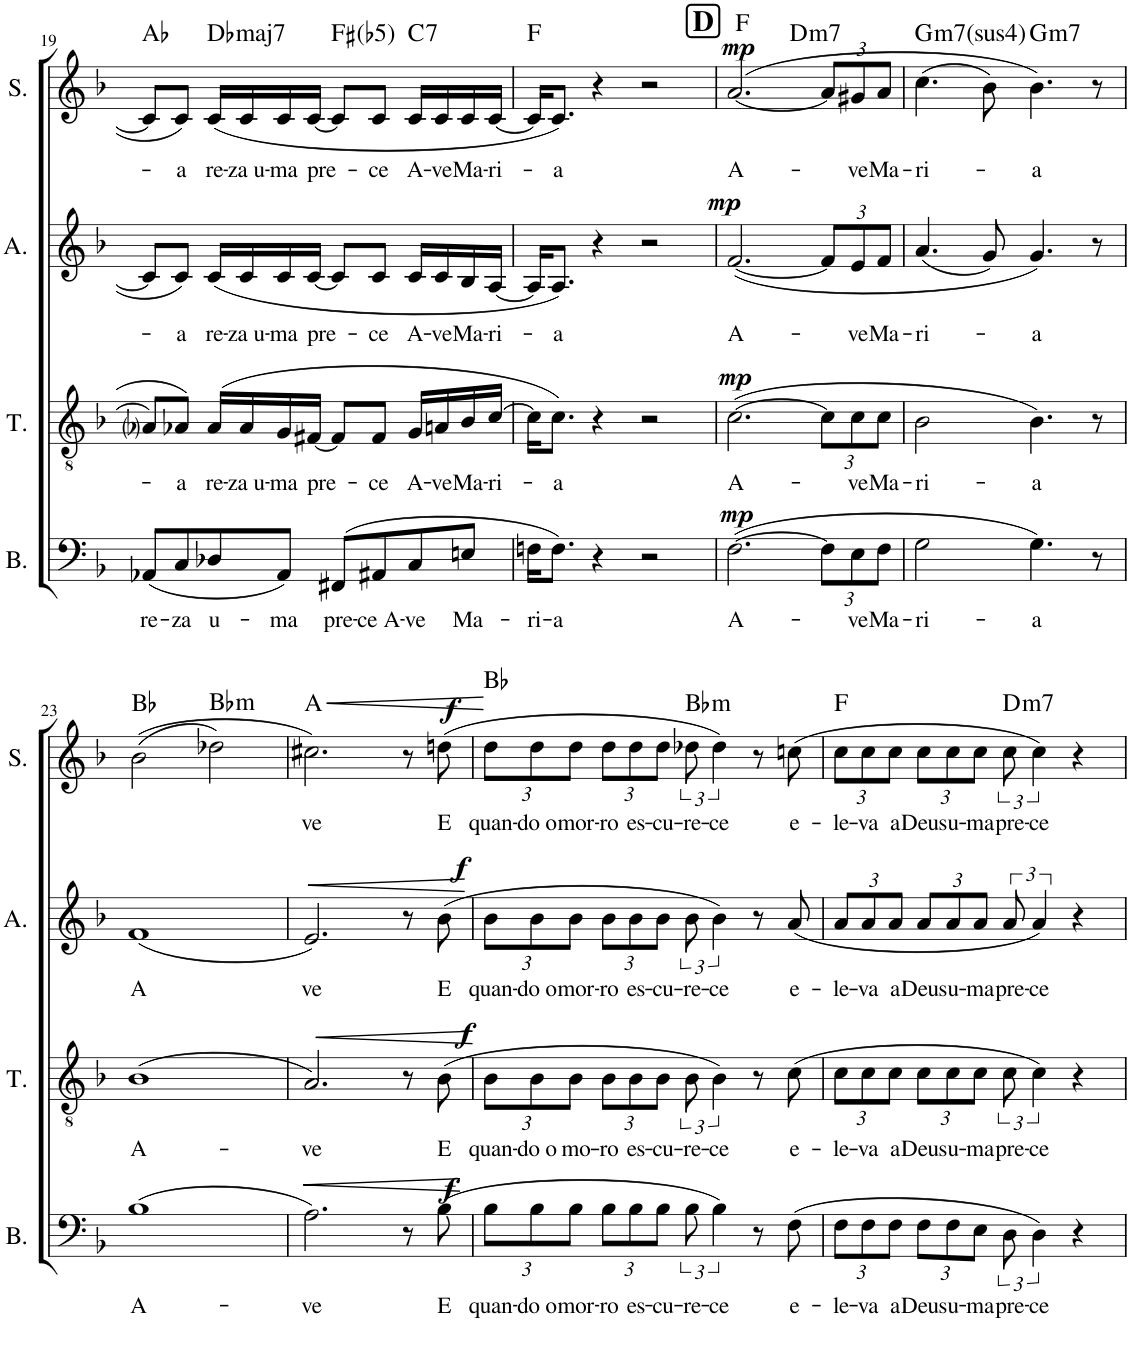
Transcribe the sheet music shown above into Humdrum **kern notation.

**kern	**text	**dynam	**kern	**text	**dynam	**kern	**text	**dynam	**kern	**text	**dynam	**harte
*part4	*part4	*part4	*part3	*part3	*part3	*part2	*part2	*part2	*part1	*part1	*part1	*part1
*staff4	*staff4	*staff4	*staff3	*staff3	*staff3	*staff2	*staff2	*staff2	*staff1	*staff1	*staff1	*
*I"Bass	*	*	*I"Tenor	*	*	*I"Alto	*	*	*I"Soprano	*	*	*
*I'B.	*	*	*I'T.	*	*	*I'A.	*	*	*I'S.	*	*	*
!!LO:PB:g=z
*clefF4	*	*	*clefGv2	*	*	*clefG2	*	*	*clefG2	*	*	*
*k[b-]	*	*	*k[b-]	*	*	*k[b-]	*	*	*k[b-]	*	*	*
*M4/4	*	*	*M4/4	*	*	*M4/4	*	*	*M4/4	*	*	*
=19	=19	=19	=19	=19	=19	=19	=19	=19	=19	=19	=19	=19
!	!LO:LY:b	!	!	!	!	!	!	!	!	!	!	!
(8AA-X/L	re-	.	8A-i/L	.	.	8c/L]	.	.	8c/L]	.	.	Ab:maj
!	!LO:LY:b	!	!	!LO:LY:b	!	!	!LO:LY:b	!	!	!LO:LY:b	!	!
8C/	-za	.	8A-X/J	-a	.	8c/J	-a	.	8c/J	-a	.	.
!	!LO:LY:b	!	!	!LO:LY:b	!	!	!LO:LY:b	!	!	!LO:LY:b	!	!LO:H:kt=maj7
8D-X/	u-	.	(16A-/LL	re-	.	(16c/LL	re-	.	(16c/LL	re-	.	Db:maj7
!	!	!	!	!LO:LY:b	!	!	!LO:LY:b	!	!	!LO:LY:b	!	!
.	.	.	16A-/	-za u-	.	16c/	-za u-	.	16c/	-za u-	.	.
!	!LO:LY:b	!	!	!LO:LY:b	!	!	!LO:LY:b	!	!	!LO:LY:b	!	!
8AA-/J)	-ma	.	16G/	-ma	.	16c/	-ma	.	16c/	-ma	.	.
!	!	!	!	!LO:LY:b	!	!	!LO:LY:b	!	!	!LO:LY:b	!	!
.	.	.	[16F#X/JJ	pre-	.	[16c/JJ	pre-	.	[16c/JJ	pre-	.	.
!	!LO:LY:b	!	!	!	!	!	!	!	!	!	!	!
(8FF#X/L	pre-	.	8F#/L]	.	.	8c/L]	.	.	8c/L]	.	.	F#:(3,b5)
!	!LO:LY:b	!	!	!LO:LY:b	!	!	!LO:LY:b	!	!	!LO:LY:b	!	!
8AA#X/	-ce A-	.	8F#/J	-ce	.	8c/J	-ce	.	8c/J	-ce	.	.
!	!LO:LY:b	!	!	!LO:LY:b	!	!	!LO:LY:b	!	!	!LO:LY:b	!	!LO:H:kt=7
8C/	-ve	.	16G/LL	A-	.	16c/LL	A-	.	16c/LL	A-	.	C:7
!	!	!	!	!LO:LY:b	!	!	!LO:LY:b	!	!	!LO:LY:b	!	!
.	.	.	16An/	-ve	.	16c/	-ve	.	16c/	-ve	.	.
!	!LO:LY:b	!	!	!LO:LY:b	!	!	!LO:LY:b	!	!	!LO:LY:b	!	!
8En/J	Ma-	.	16B-/	Ma-	.	16B-/	Ma-	.	16c/	Ma-	.	.
!	!	!	!	!LO:LY:b	!	!	!LO:LY:b	!	!	!LO:LY:b	!	!
.	.	.	[16c/JJ	-ri-	.	[16A/JJ	-ri-	.	[16c/JJ	-ri-	.	.
=20	=20	=20	=20	=20	=20	=20	=20	=20	=20	=20	=20	=20
!	!LO:LY:b	!	!	!	!	!	!	!	!	!	!	!
16Fn\KL	-ri-	.	16c\KL]	.	.	16A/KL]	.	.	16c/KL]	.	.	F:maj
!	!LO:LY:b	!	!	!LO:LY:b	!	!	!LO:LY:b	!	!	!LO:LY:b	!	!
8.F\J)	-a	.	8.c\J)	-a	.	8.A/J)	-a	.	8.c/J)	-a	.	.
4r	.	.	4r	.	.	4r	.	.	4r	.	.	.
2r	.	.	2r	.	.	2r	.	.	2r	.	.	.
!!LO:REH:place=s1:a:B:cj:fs=14:t=D
=21	=21	=21	=21	=21	=21	=21	=21	=21	=21	=21	=21	=21
!	!LO:LY:b	!LO:DY:a	!	!LO:LY:b	!LO:DY:a	!	!LO:LY:b	!LO:DY:a	!	!LO:LY:b	!LO:DY:a	!
*	*	*	*	*	*	*	*	*	*^	*	*	*
([2.F\	A-	mp	([2.c\	A-	mp	([2.f/	A-	mp	([2.a/	2ryy	A-	mp	F:maj
!	!	!	!	!	!	!	!	!	!	!	!	!	!LO:H:kt=m7
.	.	.	.	.	.	.	.	.	.	2ryy	.	.	D:min7
*Xbrackettup	*	*	*Xbrackettup	*	*	*Xbrackettup	*	*	*Xbrackettup	*	*	*	*
12F\L]	.	.	12c\L]	.	.	12f/L]	.	.	12a/L]	.	.	.	.
!	!LO:LY:b	!	!	!LO:LY:b	!	!	!LO:LY:b	!	!	!	!LO:LY:b	!	!
12E\	-ve	.	12c\	-ve	.	12e/	-ve	.	12g#X/	.	-ve	.	.
!	!LO:LY:b	!	!	!LO:LY:b	!	!	!LO:LY:b	!	!	!	!LO:LY:b	!	!
12F\J	Ma-	.	12c\J	Ma-	.	12f/J	Ma-	.	12a/J	.	Ma-	.	.
=22	=22	=22	=22	=22	=22	=22	=22	=22	=22	=22	=22	=22	=22
!	!LO:LY:b	!	!	!LO:LY:b	!	!	!LO:LY:b	!	!	!	!LO:LY:b	!	!LO:H:kt=74
*	*	*	*	*	*	*	*	*	*v	*v	*	*	*
2G\	-ri-	.	2B-\	-ri-	.	(4.a/	-ri-	.	(4.cc\	-ri-	.	G:sus4(7)
.	.	.	.	.	.	8g/)	.	.	8b-\)	.	.	.
!	!LO:LY:b	!	!	!LO:LY:b	!	!	!LO:LY:b	!	!	!LO:LY:b	!	!LO:H:kt=m7
4.G\)	-a	.	4.B-\)	-a	.	4.g/)	-a	.	4.b-\)	-a	.	G:min7
8r	.	.	8r	.	.	8r	.	.	8r	.	.	.
!!LO:LB:g=z
=23	=23	=23	=23	=23	=23	=23	=23	=23	=23	=23	=23	=23
!	!LO:LY:b	!	!	!LO:LY:b	!	!	!LO:LY:b	!	!	!	!	!
(1B-	A-	.	(1B-	A-	.	(1f	A	.	((2b-\	.	.	Bb:maj
!	!	!	!	!	!	!	!	!	!	!	!	!LO:H:kt=m
.	.	.	.	.	.	.	.	.	2dd-X\)	.	.	Bb:min
=24	=24	=24	=24	=24	=24	=24	=24	=24	=24	=24	=24	=24
!	!LO:LY:b	!LO:HP:b	!	!LO:LY:b	!LO:HP:b	!	!LO:LY:b	!LO:HP:b	!	!LO:LY:b	!LO:HP:b	!
2.A\)	-ve	<	2.A/)	-ve	<	2.e/)	ve	<	2.cc#X\)	-ve	<	A:maj
8r	.	.	8r	.	.	8r	.	.	8r	.	.	.
!	!LO:LY:b	!LO:DY:a	!	!LO:LY:b	!LO:DY:a	!	!LO:LY:b	!LO:DY:a	!	!LO:LY:b	!LO:DY:a	!
(8B-\	E	f	(8B-\	E	f	(8b-\	E	f	(8ddn\	E	f	.
.	.	[	.	.	[	.	.	[	.	.	[	.
=25	=25	=25	=25	=25	=25	=25	=25	=25	=25	=25	=25	=25
!	!LO:LY:b	!	!	!LO:LY:b	!	!	!LO:LY:b	!	!	!LO:LY:b	!	!
12B-\L	quan-	.	12B-\L	quan-	.	12b-\L	quan-	.	12dd\L	quan-	.	Bb:maj
!	!LO:LY:b	!	!	!LO:LY:b	!	!	!LO:LY:b	!	!	!LO:LY:b	!	!
12B-\	-do o	.	12B-\	-do o	.	12b-\	-do o	.	12dd\	-do o	.	.
!	!LO:LY:b	!	!	!LO:LY:b	!	!	!LO:LY:b	!	!	!LO:LY:b	!	!
12B-\J	mor-	.	12B-\J	mo-	.	12b-\J	mor-	.	12dd\J	mor-	.	.
!	!LO:LY:b	!	!	!LO:LY:b	!	!	!LO:LY:b	!	!	!LO:LY:b	!	!
12B-\L	-ro	.	12B-\L	-ro	.	12b-\L	-ro	.	12dd\L	-ro	.	.
!	!LO:LY:b	!	!	!LO:LY:b	!	!	!LO:LY:b	!	!	!LO:LY:b	!	!
12B-\	es-	.	12B-\	es-	.	12b-\	es-	.	12dd\	es-	.	.
!	!LO:LY:b	!	!	!LO:LY:b	!	!	!LO:LY:b	!	!	!LO:LY:b	!	!
12B-\J	-cu-	.	12B-\J	-cu-	.	12b-\J	-cu-	.	12dd\J	-cu-	.	.
*brackettup	*	*	*	*	*	*	*	*	*	*	*	*
!	!LO:LY:b	!	!	!	!	!	!	!	!	!	!	!
*	*	*	*brackettup	*	*	*	*	*	*	*	*	*
!	!	!	!	!LO:LY:b	!	!	!	!	!	!	!	!
*	*	*	*	*	*	*brackettup	*	*	*	*	*	*
!	!	!	!	!	!	!	!LO:LY:b	!	!	!	!	!
*	*	*	*	*	*	*	*	*	*brackettup	*	*	*
!	!	!	!	!	!	!	!	!	!	!LO:LY:b	!	!LO:H:kt=m
12B-\	-re-	.	12B-\	-re-	.	12b-\	-re-	.	12dd-X\	-re-	.	Bb:min
!	!LO:LY:b	!	!	!LO:LY:b	!	!	!LO:LY:b	!	!	!LO:LY:b	!	!
6B-\)	-ce	.	6B-\)	-ce	.	6b-\)	-ce	.	6dd-\)	-ce	.	.
8r	.	.	8r	.	.	8r	.	.	8r	.	.	.
!	!LO:LY:b	!	!	!LO:LY:b	!	!	!LO:LY:b	!	!	!LO:LY:b	!	!
(8F\	e-	.	(8c\	e-	.	(8a/	e-	.	(8ccn\	e-	.	.
=26	=26	=26	=26	=26	=26	=26	=26	=26	=26	=26	=26	=26
*Xbrackettup	*	*	*	*	*	*	*	*	*	*	*	*
!	!LO:LY:b	!	!	!	!	!	!	!	!	!	!	!
*	*	*	*Xbrackettup	*	*	*	*	*	*	*	*	*
!	!	!	!	!LO:LY:b	!	!	!	!	!	!	!	!
*	*	*	*	*	*	*Xbrackettup	*	*	*	*	*	*
!	!	!	!	!	!	!	!LO:LY:b	!	!	!	!	!
*	*	*	*	*	*	*	*	*	*Xbrackettup	*	*	*
!	!	!	!	!	!	!	!	!	!	!LO:LY:b	!	!
12F\L	-le-	.	12c\L	-le-	.	12a/L	-le-	.	12cc\L	-le-	.	F:maj
!	!LO:LY:b	!	!	!LO:LY:b	!	!	!LO:LY:b	!	!	!LO:LY:b	!	!
12F\	-va	.	12c\	-va	.	12a/	-va	.	12cc\	-va	.	.
!	!LO:LY:b	!	!	!LO:LY:b	!	!	!LO:LY:b	!	!	!LO:LY:b	!	!
12F\J	a	.	12c\J	a	.	12a/J	a	.	12cc\J	a	.	.
!	!LO:LY:b	!	!	!LO:LY:b	!	!	!LO:LY:b	!	!	!LO:LY:b	!	!
12F\L	Deus	.	12c\L	Deus	.	12a/L	Deus	.	12cc\L	Deus	.	.
!	!LO:LY:b	!	!	!LO:LY:b	!	!	!LO:LY:b	!	!	!LO:LY:b	!	!
12F\	u-	.	12c\	u-	.	12a/	u-	.	12cc\	u-	.	.
!	!LO:LY:b	!	!	!LO:LY:b	!	!	!LO:LY:b	!	!	!LO:LY:b	!	!
12E\J	-ma	.	12c\J	-ma	.	12a/J	-ma	.	12cc\J	-ma	.	.
*brackettup	*	*	*	*	*	*	*	*	*	*	*	*
!	!LO:LY:b	!	!	!	!	!	!	!	!	!	!	!
*	*	*	*brackettup	*	*	*	*	*	*	*	*	*
!	!	!	!	!LO:LY:b	!	!	!	!	!	!	!	!
*	*	*	*	*	*	*brackettup	*	*	*	*	*	*
!	!	!	!	!	!	!	!LO:LY:b	!	!	!	!	!
*	*	*	*	*	*	*	*	*	*brackettup	*	*	*
!	!	!	!	!	!	!	!	!	!	!LO:LY:b	!	!LO:H:kt=m7
12D\	pre-	.	12c\	pre-	.	12a/	pre-	.	12cc\	pre-	.	D:min7
!	!LO:LY:b	!	!	!LO:LY:b	!	!	!LO:LY:b	!	!	!LO:LY:b	!	!
6D\)	-ce	.	6c\)	-ce	.	6a/)	-ce	.	6cc\)	-ce	.	.
4r	.	.	4r	.	.	4r	.	.	4r	.	.	.
=	=	=	=	=	=	=	=	=	=	=	=	=
*-	*-	*-	*-	*-	*-	*-	*-	*-	*-	*-	*-	*-
